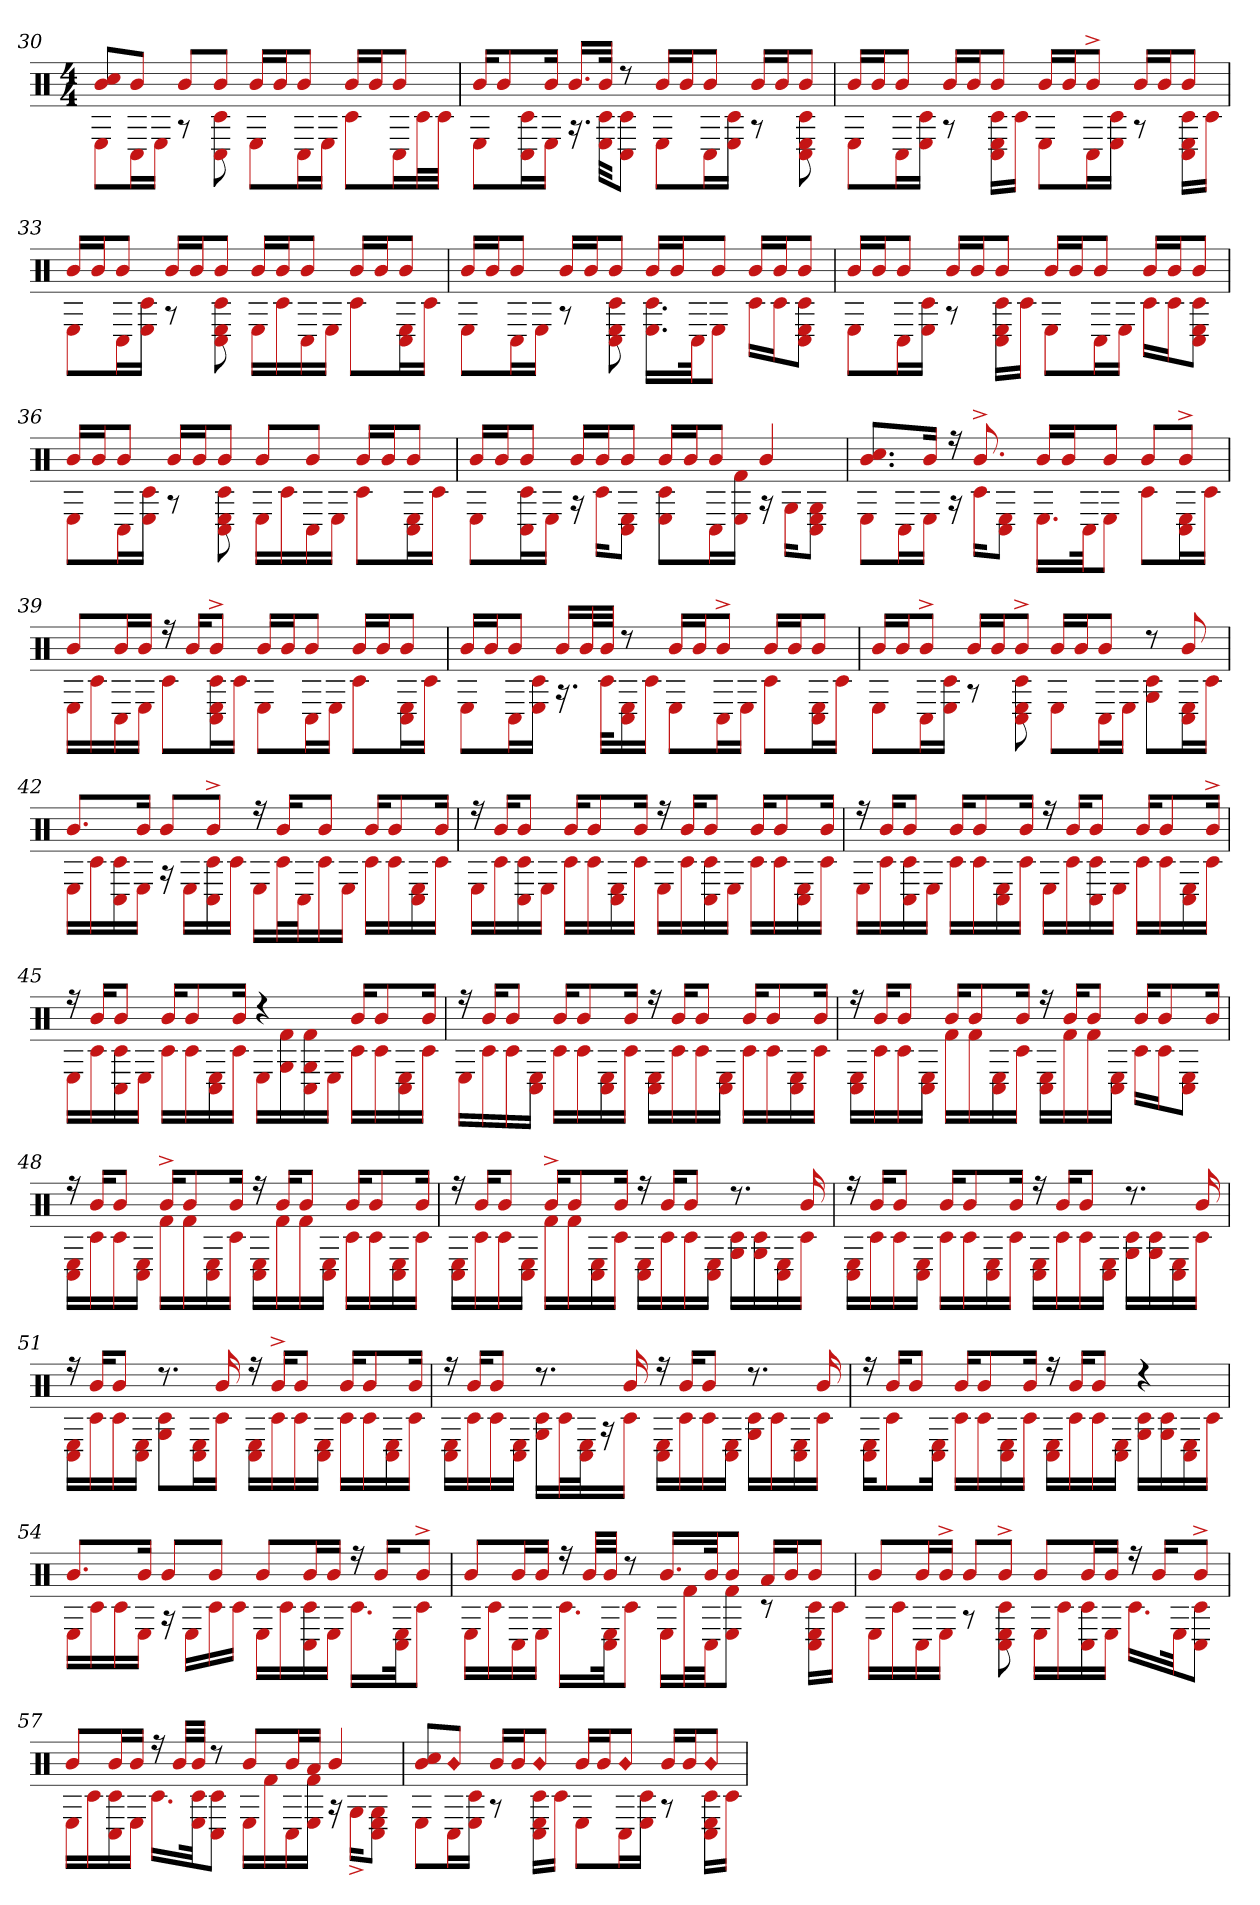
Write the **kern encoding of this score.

**kern
*part1
*staff1
*clefX
*k[]
*M4/4
=30
*^
8b 8cc#L	8EL
8bJ	16C#L
.	16EJJ
8bL	8r
8bJ	8c# 8C#
16bLL	8EL
16bJ	.
8bJ	16C#L
.	16EJJ
16bLL	8c#L
16bJ	.
8bJ	16C#L
.	32c#L
.	32c#JJJ
=31	=31
16bKL	8EL
8b	.
.	16C# 16c#L
16bJk	16EJJ
16.bLL	16.r
32bJJk	32c# 32EKKL
8r	8C# 8c#J
16bLL	8EL
16bJ	.
8bJ	16C#L
.	16E 16c#JJ
16bLL	8r
16bJ	.
8bJ	8C# 8E 8c#
=32	=32
16bLL	8EL
16bJ	.
8bJ	16C#L
.	16E 16c#JJ
16bLL	8r
16bJ	.
8bJ	16c# 16E 16C#LL
.	16c#JJ
16bLL	8EL
16bJ	.
8b^J	16C#L
.	16E 16c#JJ
16bLL	8r
16bJ	.
8bJ	16c# 16C# 16ELL
.	16c#JJ
=33	=33
16bLL	8EL
16bJ	.
8bJ	16C#L
.	16E 16c#JJ
16bLL	8r
16bJ	.
8bJ	8E 8C# 8c#
16bLL	16ELL
16bJ	16c#
8bJ	16C#
.	16EJJ
16bLL	8c#L
16bJ	.
8bJ	16E 16C#L
.	16c#JJ
=34	=34
16bLL	8EL
16bJ	.
8bJ	16C#L
.	16EJJ
16bLL	8r
16bJ	.
8bJ	8E 8C# 8c#
16bLL	16.E 16.c#LL
16bJ	.
.	32C#Jk
8bJ	8EJ
16bLL	16c#LL
16bJ	16c#J
8bJ	8E 8C# 8c#J
=35	=35
16bLL	8EL
16bJ	.
8bJ	16C#L
.	16c# 16EJJ
16bLL	8r
16bJ	.
8bJ	16C# 16c# 16ELL
.	16c#JJ
16bLL	8EL
16bJ	.
8bJ	16C#L
.	16EJJ
16bLL	16c#LL
16bJ	16c#J
8bJ	8E 8C# 8c#J
=36	=36
16bLL	8EL
16bJ	.
8bJ	16C#L
.	16E 16c#JJ
16bLL	8r
16bJ	.
8bJ	8C# 8E 8c#
8bL	16ELL
.	16c#
8bJ	16C#
.	16EJJ
16bLL	8c#L
16bJ	.
8bJ	16C# 16EL
.	16c#JJ
=37	=37
16bLL	8EL
16bJ	.
8bJ	16c# 16C#L
.	16EJJ
16bLL	16r
16bJ	16c#KL
8bJ	8E 8C#J
16bLL	8E 8c#L
16bJ	.
8bJ	16C#L
.	16f# 16EJJ
4b	16r
.	16GKL
.	8G 8E 8C#J
=38	=38
8.cc# 8.bL	8EL
.	16C#L
16bJk	16EJJ
16r	16r
8.b^	16c#KL
.	8E 8C#J
16bLL	16.ELL
16bJ	.
.	32C#Jk
8bJ	8EJ
8bL	8c#L
8b^J	16C# 16EL
.	16c#JJ
=39	=39
8bL	16ELL
.	16c#
16bL	16C#
16bJJ	16EJJ
16r	8c#L
16bKL	.
8b^J	16C# 16c# 16EL
.	16c#JJ
16bLL	8EL
16bJ	.
8bJ	16C#L
.	16EJJ
16bLL	8c#L
16bJ	.
8bJ	16E 16C#L
.	16c#JJ
=40	=40
16bLL	8EL
16bJ	.
8bJ	16C#L
.	16E 16c#JJ
16bLL	16.r
32bL	.
32bJJJ	32c#KLL
8r	16E 16C#
.	16c#JJ
16bLL	8EL
16bJ	.
8b^J	16C#L
.	16EJJ
16bLL	8c#L
16bJ	.
8bJ	16E 16C#L
.	16c#JJ
=41	=41
16bLL	8EL
16bJ	.
8b^J	16C#L
.	16E 16c#JJ
16bLL	8r
16bJ	.
8b^J	8E 8C# 8c#
16bLL	8EL
16bJ	.
8bJ	16C#L
.	16EJJ
8r	8G 8c#L
8b	16E 16C#L
.	16c#JJ
=42	=42
8.bL	16ELL
.	16c#
.	16C# 16c#
16bJk	16EJJ
8bL	16r
.	16ELL
8b^J	16C# 16c#
.	16c#JJ
16r	16ELL
16bKL	32c#L
.	32C#J
8bJ	16c#
.	16EJJ
16bKL	16c#LL
8b	16c#
.	16E 16C#
16bJk	16c#JJ
=43	=43
16r	16ELL
16bKL	16c#
8bJ	16C# 16c#
.	16EJJ
16bKL	16c#LL
8b	16c#
.	16E 16C#
16bJk	16c#JJ
16r	16ELL
16bKL	16c#
8bJ	16C# 16c#
.	16EJJ
16bKL	16c#LL
8b	16c#
.	16E 16C#
16bJk	16c#JJ
=44	=44
16r	16ELL
16bKL	16c#
8bJ	16C# 16c#
.	16EJJ
16bKL	16c#LL
8b	16c#
.	16E 16C#
16bJk	16c#JJ
16r	16ELL
16bKL	16c#
8bJ	16c# 16C#
.	16EJJ
16bKL	16c#LL
8b	16c#
.	16E 16C#
16b^Jk	16c#JJ
=45	=45
16r	16ELL
16bKL	16c#
8bJ	16C# 16c#
.	16EJJ
16bKL	16c#LL
8b	16c#
.	16E 16C#
16bJk	16c#JJ
4r	16ELL
.	16G 16f#
.	16C# 16G 16f#
.	16EJJ
16bKL	16c#LL
8b	16c#
.	16E 16C#
16bJk	16c#JJ
=46	=46
16r	16ELL
16bKL	16c#
8bJ	16c#
.	16E 16C#JJ
16bKL	16c#LL
8b	16c#
.	16C# 16E
16bJk	16c#JJ
16r	16C# 16ELL
16bKL	16c#
8bJ	16c#
.	16E 16C#JJ
16bKL	16c#LL
8b	16c#
.	16E 16C#
16bJk	16c#JJ
=47	=47
16r	16E 16C#LL
16bKL	16c#
8bJ	16c#
.	16C# 16EJJ
16bKL	16f#LL
8b	16f#
.	16E 16C#
16bJk	16c#JJ
16r	16E 16C#LL
16bKL	16f#
8bJ	16f#
.	16E 16C#JJ
16bKL	16c#LL
8b	16c#J
.	8E 8C#J
16bJk	.
=48	=48
16r	16C# 16ELL
16bKL	16c#
8bJ	16c#
.	16E 16C#JJ
16b^KL	16f#LL
8b	16f#
.	16E 16C#
16bJk	16c#JJ
16r	16E 16C#LL
16bKL	16f#
8bJ	16f#
.	16E 16C#JJ
16bKL	16c#LL
8b	16c#
.	16E 16C#
16bJk	16c#JJ
=49	=49
16r	16E 16C#LL
16bKL	16c#
8bJ	16c#
.	16C# 16EJJ
16b^KL	16f#LL
8b	16f#
.	16C# 16E
16bJk	16c#JJ
16r	16E 16C#LL
16bKL	16c#
8bJ	16c#
.	16E 16C#JJ
8.r	16c# 16GLL
.	16G 16c#
.	16E 16C#
16b	16c#JJ
=50	=50
16r	16E 16C#LL
16bKL	16c#
8bJ	16c#
.	16C# 16EJJ
16bKL	16c#LL
8b	16c#
.	16E 16C#
16bJk	16c#JJ
16r	16E 16C#LL
16bKL	16c#
8bJ	16c#
.	16C# 16EJJ
8.r	16c# 16GLL
.	16G 16c#
.	16C# 16E
16b	16c#JJ
=51	=51
16r	16C# 16ELL
16bKL	16c#
8bJ	16c#
.	16C# 16EJJ
8.r	8G 8c#L
.	16E 16C#L
16b	16c#JJ
16r	16C# 16ELL
16b^KL	16c#
8bJ	16c#
.	16C# 16EJJ
16bKL	16c#LL
8b	16c#
.	16E 16C#
16bJk	16c#JJ
=52	=52
16r	16C# 16ELL
16bKL	16c#
8bJ	16c#
.	16C# 16EJJ
8.r	16c# 16GLL
.	32c#L
.	32E 32C#J
.	16r
16b	16c#JJ
16r	16C# 16ELL
16bKL	16c#
8bJ	16c#
.	16E 16C#JJ
8.r	16c# 16GLL
.	16c#
.	16C# 16E
16b	16c#JJ
=53	=53
16r	16C# 16EKL
16bKL	8c#
8bJ	.
.	16E 16C#Jk
16bKL	16c#LL
8b	16c#
.	16C# 16E
16bJk	16c#JJ
16r	16E 16C#LL
16bKL	16c#
8bJ	16c#
.	16C# 16EJJ
4r	16c# 16GLL
.	16c# 16G
.	16E 16C#
.	16c#JJ
=54	=54
8.bL	16ELL
.	16c#
.	16c#
16bJk	16EJJ
8bL	16r
.	16ELL
8bJ	16c#
.	16c#JJ
8bL	16ELL
.	16c#
16bL	16c# 16C#
16bJJ	16EJJ
16r	16.c#LL
16bKL	.
.	32C# 32EJk
8b^J	8c#J
=55	=55
8bL	16ELL
.	16c#
16bL	16C#
16bJJ	16EJJ
16r	16.c#LL
32bLLL	.
32bJJJ	32E 32C#Jk
8r	8c#J
16.bLL	16ELL
.	32f#L
32bJk	32C#JJ
8bJ	8E 8f#J
16aLL	8r
16bJ	.
8bJ	16C# 16E 16c#LL
.	16c#JJ
=56	=56
8bL	16ELL
.	16c#
16bL	16C#
16b^JJ	16EJJ
8bL	8r
8b^J	8E 8C# 8c#
8bL	16ELL
.	16c#
16bL	16C# 16c#
16bJJ	16EJJ
16r	16.c#LL
16bKL	.
.	32EJk
8b^J	8C# 8c#J
=57	=57
8bL	16ELL
.	16c#
16bL	16c# 16C#
16bJJ	16EJJ
16r	16.c#LL
32bLLL	.
32bJJJ	32c# 32EJk
8r	8C# 8c#J
8bL	16ELL
.	16f#
16bL	16C#
16aJJ	16E 16f#JJ
4b	16r
.	16G^KL
.	8C# 8G 8EJ
=58	=58
8cc# 8bL	8EL
!LO:N:head=diamond	!
8bJ	16C#L
.	16E 16c#JJ
16bLL	8r
16bJ	.
!LO:N:head=diamond	!
8bJ	16C# 16E 16c#LL
.	16c#JJ
16bLL	8EL
16bJ	.
!LO:N:head=diamond	!
8bJ	16C#L
.	16E 16c#JJ
16bLL	8r
16bJ	.
!LO:N:head=diamond	!
8bJ	16C# 16c# 16ELL
.	16c#JJ
*v	*v
=
*-
